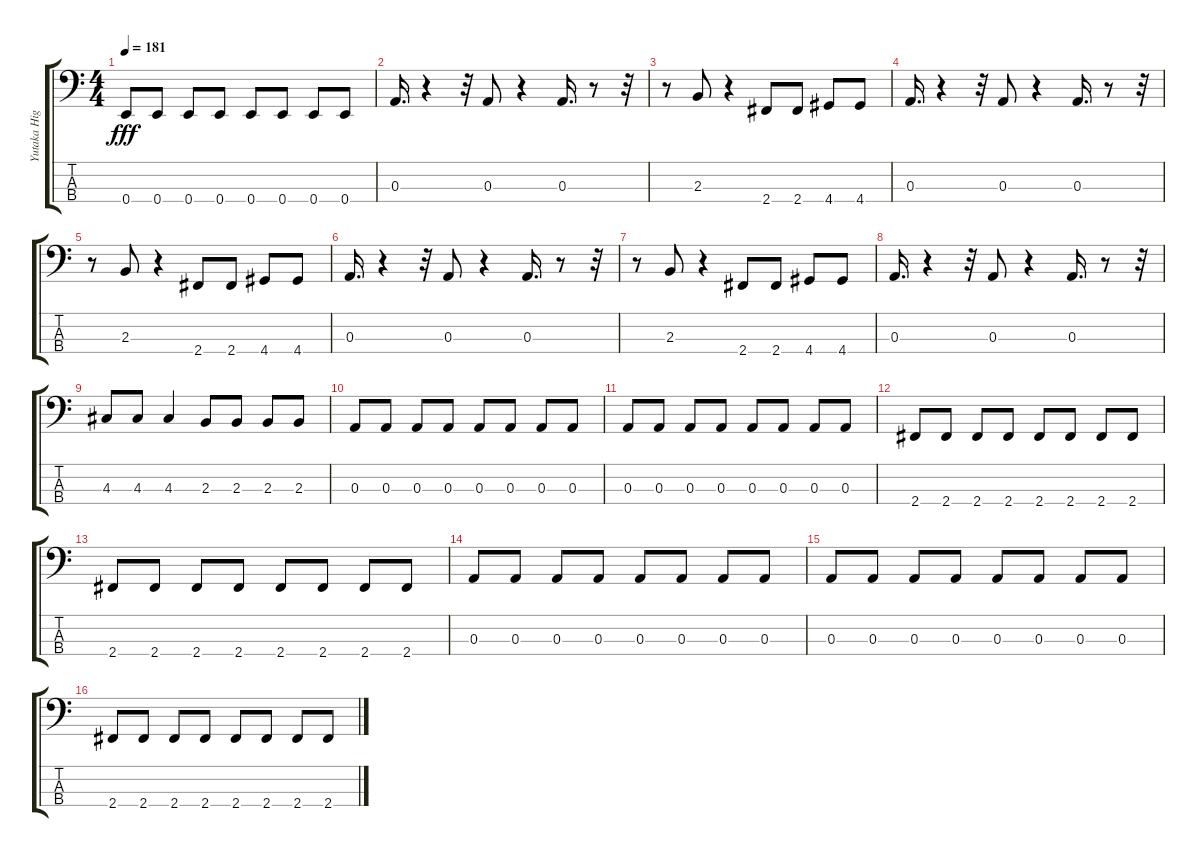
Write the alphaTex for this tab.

\track ("Yutaka Higuchi" "Yutaka Hig") {instrument electricbasspick}
\staff {score tabs}
\tuning (G2 D2 A1 E1) {hide}
\ts (4 4)
\tempo 181
\clef f4
\ks c
0.4.8{dy fff} 0.4.8 0.4.8 0.4.8 0.4.8 0.4.8 0.4.8 0.4.8 |
0.3.16{d} r.4 r.32 0.3.8 r.4 0.3.16{d} r.8 r.32 |
r.8 2.3.8 r.4 2.4.8 2.4.8 4.4.8 4.4.8 |
0.3.16{d} r.4 r.32 0.3.8 r.4 0.3.16{d} r.8 r.32 |
r.8 2.3.8 r.4 2.4.8 2.4.8 4.4.8 4.4.8 |
0.3.16{d} r.4 r.32 0.3.8 r.4 0.3.16{d} r.8 r.32 |
r.8 2.3.8 r.4 2.4.8 2.4.8 4.4.8 4.4.8 |
0.3.16{d} r.4 r.32 0.3.8 r.4 0.3.16{d} r.8 r.32 |
4.3.8 4.3.8 4.3.4 2.3.8 2.3.8 2.3.8 2.3.8 |
0.3.8 0.3.8 0.3.8 0.3.8 0.3.8 0.3.8 0.3.8 0.3.8 |
0.3.8 0.3.8 0.3.8 0.3.8 0.3.8 0.3.8 0.3.8 0.3.8 |
2.4.8 2.4.8 2.4.8 2.4.8 2.4.8 2.4.8 2.4.8 2.4.8 |
2.4.8 2.4.8 2.4.8 2.4.8 2.4.8 2.4.8 2.4.8 2.4.8 |
0.3.8 0.3.8 0.3.8 0.3.8 0.3.8 0.3.8 0.3.8 0.3.8 |
0.3.8 0.3.8 0.3.8 0.3.8 0.3.8 0.3.8 0.3.8 0.3.8 |
2.4.8 2.4.8 2.4.8 2.4.8 2.4.8 2.4.8 2.4.8 2.4.8
